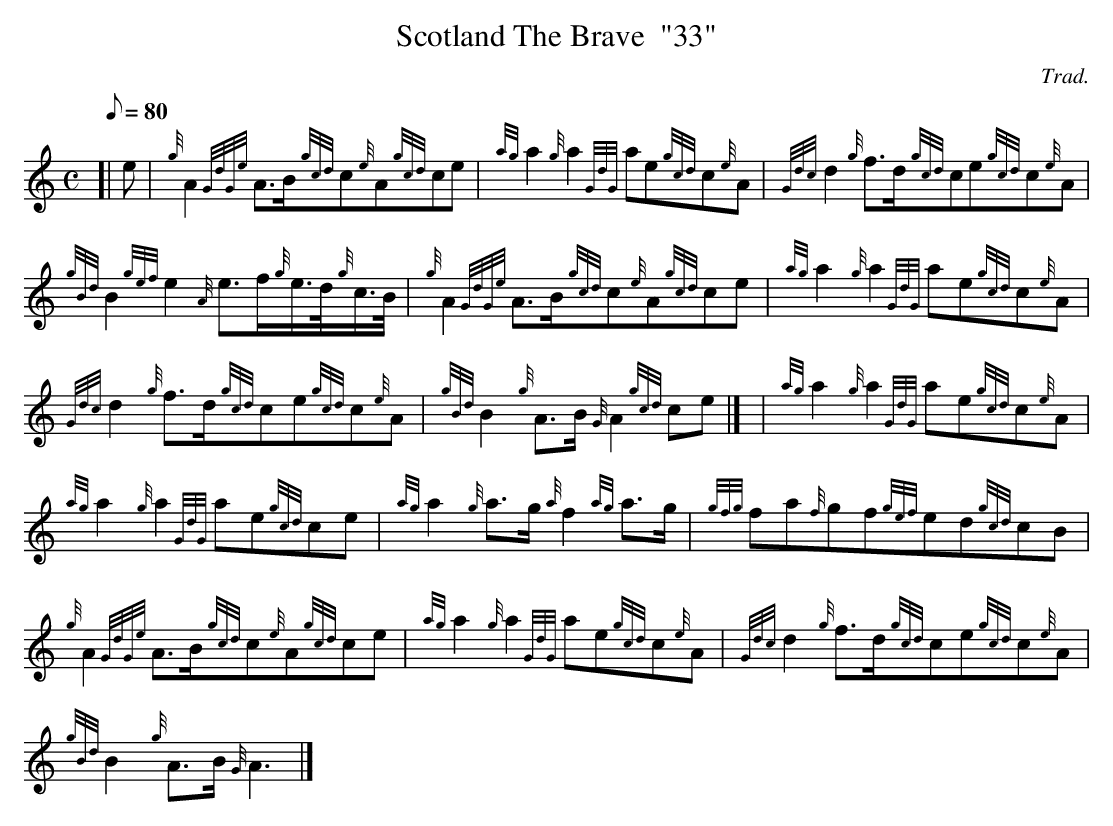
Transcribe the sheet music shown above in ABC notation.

X:1
T:Scotland The Brave  "33"
M:C
L:1/8
Q:80
C:Trad.
K:HP
[| e | \
{g}A2{GdGe}A3/2B/2{gcd}c{e}A{gcd}ce | \
{ag}a2{g}a2{GdG}ae{gcd}c{e}A | \
{Gdc}d2{g}f3/2d/2{gcd}ce{gcd}c{e}A |
{gBd}B2{gef}e2{A}e3/2f/2{g}e3/4d/4{g}c3/4B/4 | \
{g}A2{GdGe}A3/2B/2{gcd}c{e}A{gcd}ce | \
{ag}a2{g}a2{GdG}ae{gcd}c{e}A |
{Gdc}d2{g}f3/2d/2{gcd}ce{gcd}c{e}A | \
{gBd}B2{g}A3/2B/2{G}A2{gcd}ce|] [ | \
{ag}a2{g}a2{GdG}ae{gcd}c{e}A |
{ag}a2{g}a2{GdG}ae{gcd}ce | \
{ag}a2{g}a3/2g/2{a}f2{ag}a3/2g/2 | \
{gfg}fa{f}gf{gef}ed{gcd}cB |
{g}A2{GdGe}A3/2B/2{gcd}c{e}A{gcd}ce | \
{ag}a2{g}a2{GdG}ae{gcd}c{e}A | \
{Gdc}d2{g}f3/2d/2{gcd}ce{gcd}c{e}A |
{gBd}B2{g}A3/2B/2{G}A3|]
